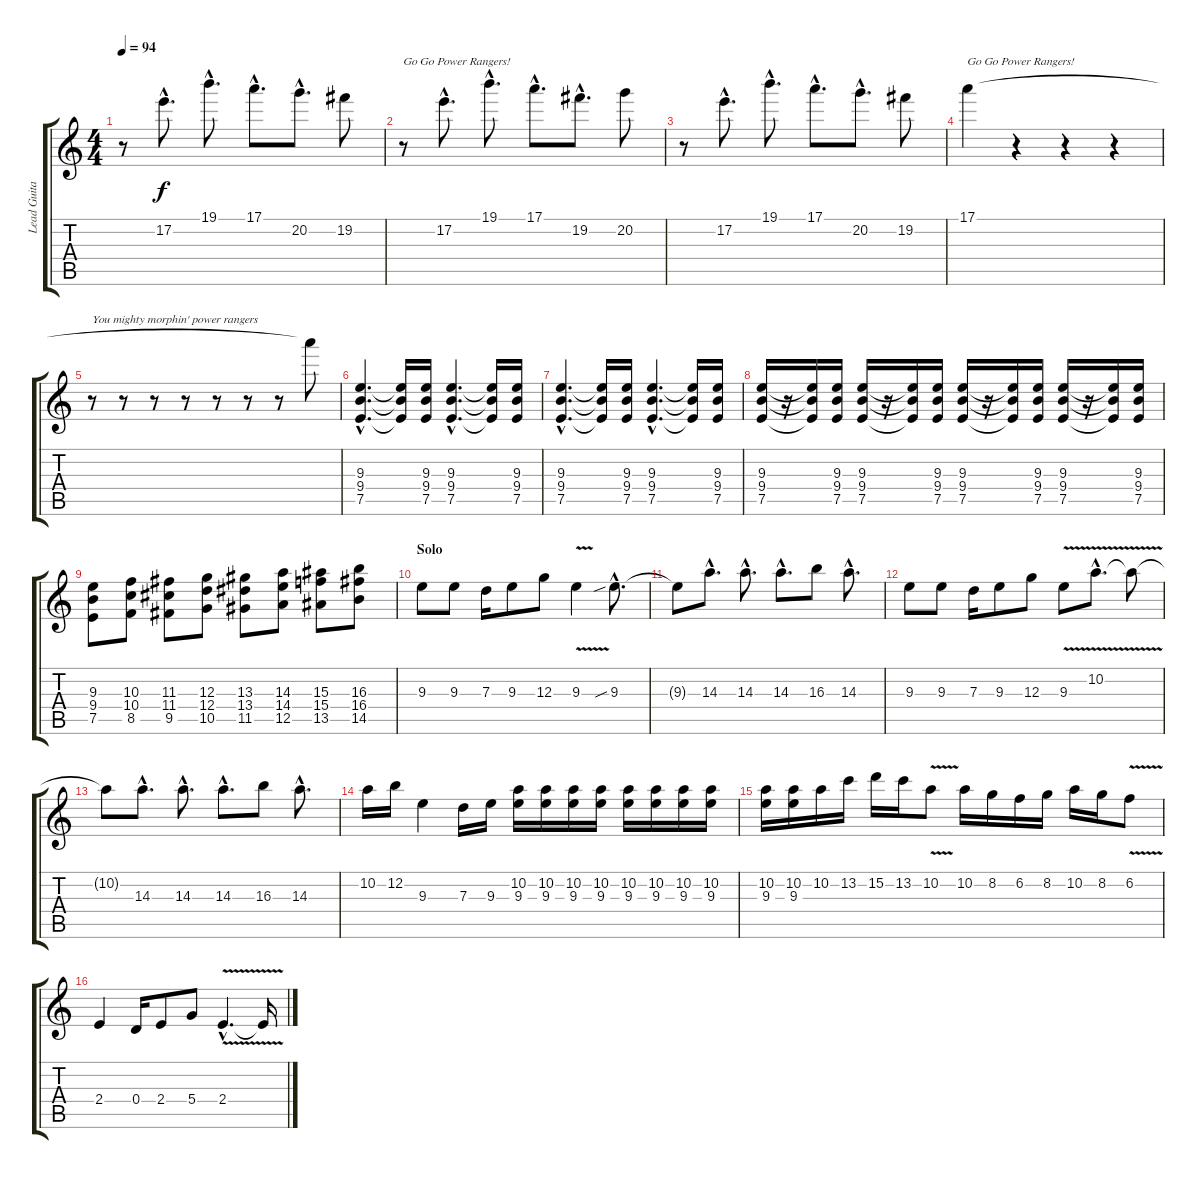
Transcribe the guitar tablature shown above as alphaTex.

\track ("Lead Guitar" "Lead Guita") {instrument distortionguitar}
\staff {score tabs}
\tuning (E4 B3 G3 D3 A2 E2) {hide}
\ts (4 4)
\tempo 94
\clef g2
\ks c
r.8{dy f} 17.2{hac}.8{d} 19.1{hac}.8{d} 17.1{hac}.8{d} 20.2{hac}.8{d} 19.2.8 |
r.8{txt "Go Go Power Rangers!"} 17.2{hac}.8{d} 19.1{hac}.8{d} 17.1{hac}.8{d} 19.2{hac}.8{d} 20.2.8 |
r.8 17.2{hac}.8{d} 19.1{hac}.8{d} 17.1{hac}.8{d} 20.2{hac}.8{d} 19.2.8 |
17.1.4{txt "Go Go Power Rangers!"} r.4 r.4 r.4 |
r.8{txt "You mighty morphin' power rangers"} r.8 r.8 r.8 r.8 r.8 r.8 17.1{t}.8 |
(9.3{hac} 9.4{hac} 7.5{hac}).4{d volume 8} (9.3{t} 9.4{t} 7.5{t}).16 (9.3 9.4 7.5).16 (9.3{hac} 9.4{hac} 7.5{hac}).4{d} (9.3{t} 9.4{t} 7.5{t}).16 (9.3 9.4 7.5).16 |
(9.3{hac} 9.4{hac} 7.5{hac}).4{d} (9.3{t} 9.4{t} 7.5{t}).16 (9.3 9.4 7.5).16 (9.3{hac} 9.4{hac} 7.5{hac}).4{d} (9.3{t} 9.4{t} 7.5{t}).16 (9.3 9.4 7.5).16 |
(9.3 9.4 7.5).16 r.16 (9.3{t} 9.4{t} 7.5{t}).16 (9.3 9.4 7.5).16 (9.3 9.4 7.5).16 r.16 (9.3{t} 9.4{t} 7.5{t}).16 (9.3 9.4 7.5).16 (9.3 9.4 7.5).16 r.16 (9.3{t} 9.4{t} 7.5{t}).16 (9.3 9.4 7.5).16 (9.3 9.4 7.5).16 r.16 (9.3{t} 9.4{t} 7.5{t}).16 (9.3 9.4 7.5).16 |
(9.3 9.4 7.5).8 (10.3 10.4 8.5).8 (11.3 11.4 9.5).8 (12.3 12.4 10.5).8 (13.3 13.4 11.5).8 (14.3 14.4 12.5).8 (15.3 15.4 13.5).8 (16.3 16.4 14.5).8 |
\section ("" "Solo")
9.3.8{volume 13 instrument distortionguitar} 9.3.8 7.3.16 9.3.8 12.3.8 9.3{v}.4 9.3{sib hac}.8{d} |
9.3{t}.8 14.3{hac}.8{d} 14.3{hac}.8{d} 14.3{hac}.8{d} 16.3.8 14.3{hac}.8{d} |
9.3.8 9.3.8 7.3.16 9.3.8 12.3.8 9.3{v}.8 10.2{v hac}.8{d} 10.2{t}.8 |
10.2{t}.8 14.3{hac}.8{d} 14.3{hac}.8{d} 14.3{hac}.8{d} 16.3.8 14.3{hac}.8{d} |
10.2.16 12.2.16 9.3.4 7.3.16 9.3.16 (10.2 9.3).16 (10.2 9.3).16 (10.2 9.3).16 (10.2 9.3).16 (10.2 9.3).16 (10.2 9.3).16 (10.2 9.3).16 (10.2 9.3).16 |
(10.2 9.3).16 (10.2 9.3).16 10.2.16 13.2.16 15.2.16 13.2.16 10.2{v}.8 10.2.16 8.2.16 6.2.16 8.2.16 10.2.16 8.2.16 6.2{v}.8 |
2.4.4 0.4.16 2.4.8 5.4.8 2.4{v hac}.4{d} 2.4{t}.16
